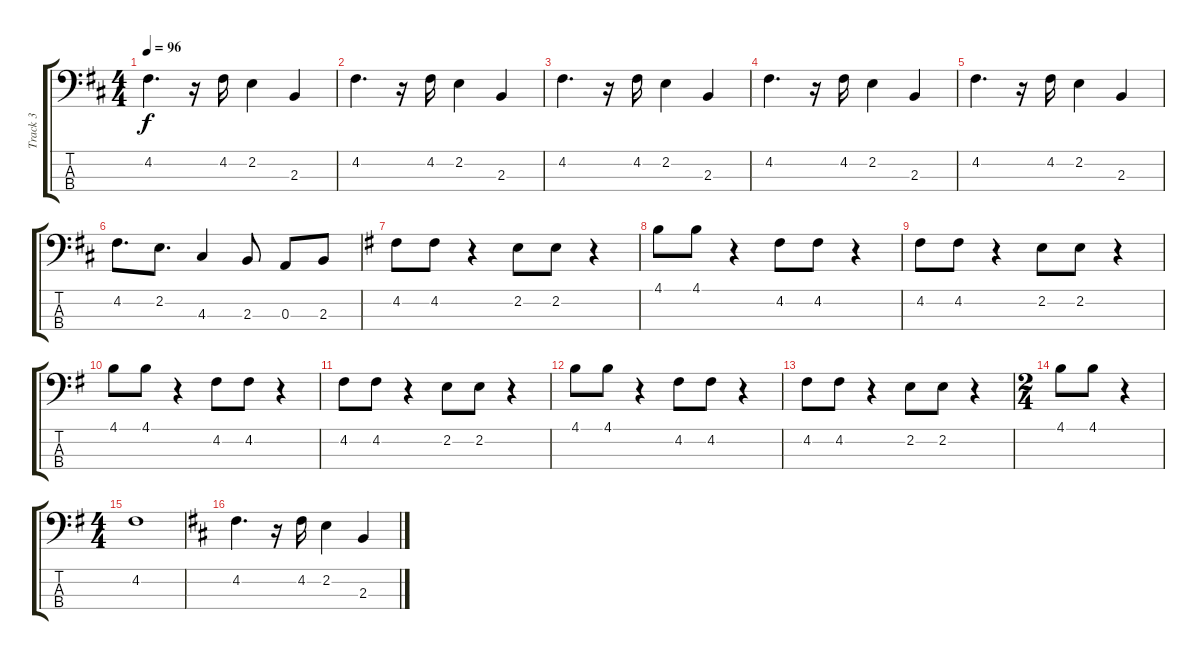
\track ("Track 3" "Track 3") {instrument electricbassfinger}
\staff {score tabs}
\tuning (G2 D2 A1 E1) {hide}
\ts (4 4)
\tempo 96
\clef f4
\ks d
4.2.4{d dy f} r.16 4.2.16 2.2.4 2.3.4 |
4.2.4{d} r.16 4.2.16 2.2.4 2.3.4 |
4.2.4{d} r.16 4.2.16 2.2.4 2.3.4 |
4.2.4{d} r.16 4.2.16 2.2.4 2.3.4 |
4.2.4{d} r.16 4.2.16 2.2.4 2.3.4 |
4.2.8{d} 2.2.8{d} 4.3.4 2.3.8 0.3.8 2.3.8 |
\ks g
4.2.8 4.2.8 r.4 2.2.8 2.2.8 r.4 |
4.1.8 4.1.8 r.4 4.2.8 4.2.8 r.4 |
4.2.8 4.2.8 r.4 2.2.8 2.2.8 r.4 |
4.1.8 4.1.8 r.4 4.2.8 4.2.8 r.4 |
4.2.8 4.2.8 r.4 2.2.8 2.2.8 r.4 |
4.1.8 4.1.8 r.4 4.2.8 4.2.8 r.4 |
4.2.8 4.2.8 r.4 2.2.8 2.2.8 r.4 |
\ts (2 4)
4.1.8 4.1.8 r.4 |
\ts (4 4)
4.2.1 |
\ks d
4.2.4{d} r.16 4.2.16 2.2.4 2.3.4
